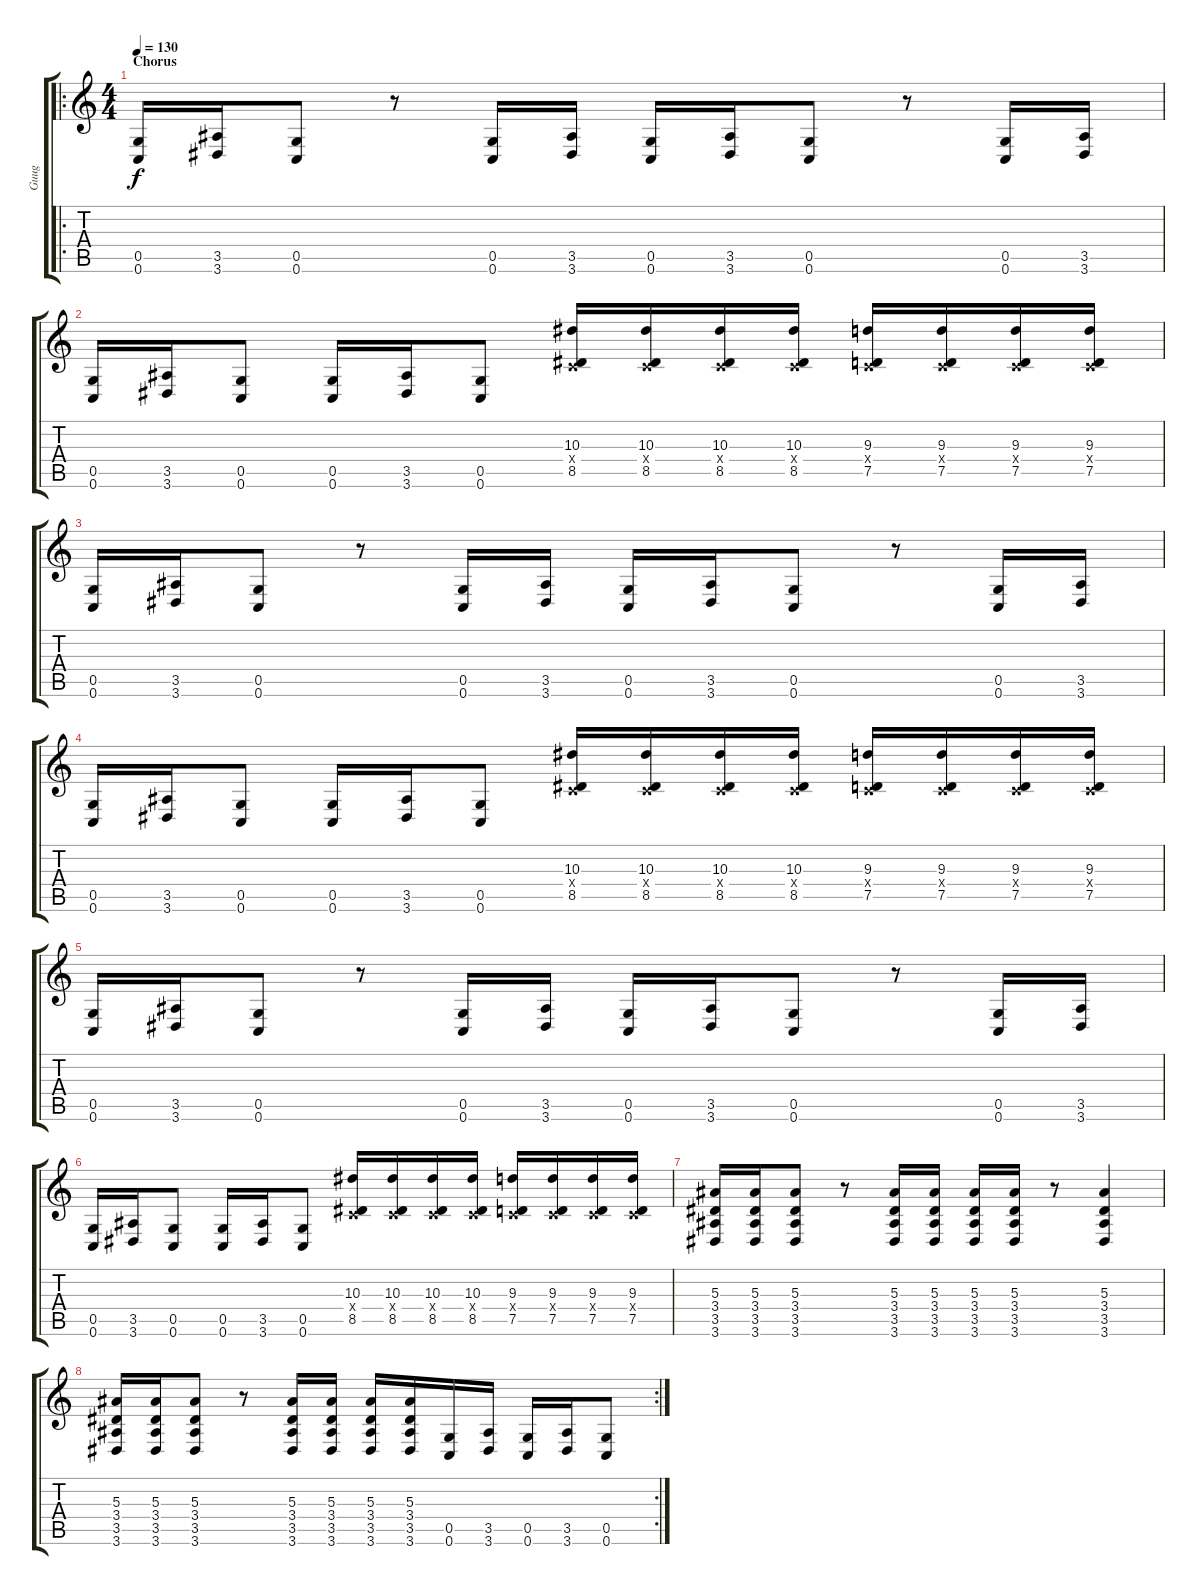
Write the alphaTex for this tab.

\track ("Guug" "Guug") {instrument distortionguitar}
\staff {score tabs}
\tuning (D4 A3 F3 C3 G2 C2) {hide}
\ro
\ts (4 4)
\section ("" "Chorus")
\tempo 130
\clef g2
\ks c
(0.5 0.6).16{dy f} (3.5 3.6).16 (0.5 0.6).8 r.8 (0.5 0.6).16 (3.5 3.6).16 (0.5 0.6).16 (3.5 3.6).16 (0.5 0.6).8 r.8 (0.5 0.6).16 (3.5 3.6).16 |
(0.5 0.6).16 (3.5 3.6).16 (0.5 0.6).8 (0.5 0.6).16 (3.5 3.6).16 (0.5 0.6).8 (10.3 0.4{x} 8.5).16 (10.3 0.4{x} 8.5).16 (10.3 0.4{x} 8.5).16 (10.3 0.4{x} 8.5).16 (9.3 0.4{x} 7.5).16 (9.3 0.4{x} 7.5).16 (9.3 0.4{x} 7.5).16 (9.3 0.4{x} 7.5).16 |
(0.5 0.6).16 (3.5 3.6).16 (0.5 0.6).8 r.8 (0.5 0.6).16 (3.5 3.6).16 (0.5 0.6).16 (3.5 3.6).16 (0.5 0.6).8 r.8 (0.5 0.6).16 (3.5 3.6).16 |
(0.5 0.6).16 (3.5 3.6).16 (0.5 0.6).8 (0.5 0.6).16 (3.5 3.6).16 (0.5 0.6).8 (10.3 0.4{x} 8.5).16 (10.3 0.4{x} 8.5).16 (10.3 0.4{x} 8.5).16 (10.3 0.4{x} 8.5).16 (9.3 0.4{x} 7.5).16 (9.3 0.4{x} 7.5).16 (9.3 0.4{x} 7.5).16 (9.3 0.4{x} 7.5).16 |
(0.5 0.6).16 (3.5 3.6).16 (0.5 0.6).8 r.8 (0.5 0.6).16 (3.5 3.6).16 (0.5 0.6).16 (3.5 3.6).16 (0.5 0.6).8 r.8 (0.5 0.6).16 (3.5 3.6).16 |
(0.5 0.6).16 (3.5 3.6).16 (0.5 0.6).8 (0.5 0.6).16 (3.5 3.6).16 (0.5 0.6).8 (10.3 0.4{x} 8.5).16 (10.3 0.4{x} 8.5).16 (10.3 0.4{x} 8.5).16 (10.3 0.4{x} 8.5).16 (9.3 0.4{x} 7.5).16 (9.3 0.4{x} 7.5).16 (9.3 0.4{x} 7.5).16 (9.3 0.4{x} 7.5).16 |
(5.3 3.4 3.5 3.6).16 (5.3 3.4 3.5 3.6).16 (5.3 3.4 3.5 3.6).8 r.8 (5.3 3.4 3.5 3.6).16 (5.3 3.4 3.5 3.6).16 (5.3 3.4 3.5 3.6).16 (5.3 3.4 3.5 3.6).16 r.8 (5.3 3.4 3.5 3.6).4 |
\rc 2
(5.3 3.4 3.5 3.6).16 (5.3 3.4 3.5 3.6).16 (5.3 3.4 3.5 3.6).8 r.8 (5.3 3.4 3.5 3.6).16 (5.3 3.4 3.5 3.6).16 (5.3 3.4 3.5 3.6).16 (5.3 3.4 3.5 3.6).16 (0.5 0.6).16 (3.5 3.6).16 (0.5 0.6).16 (3.5 3.6).16 (0.5 0.6).8
